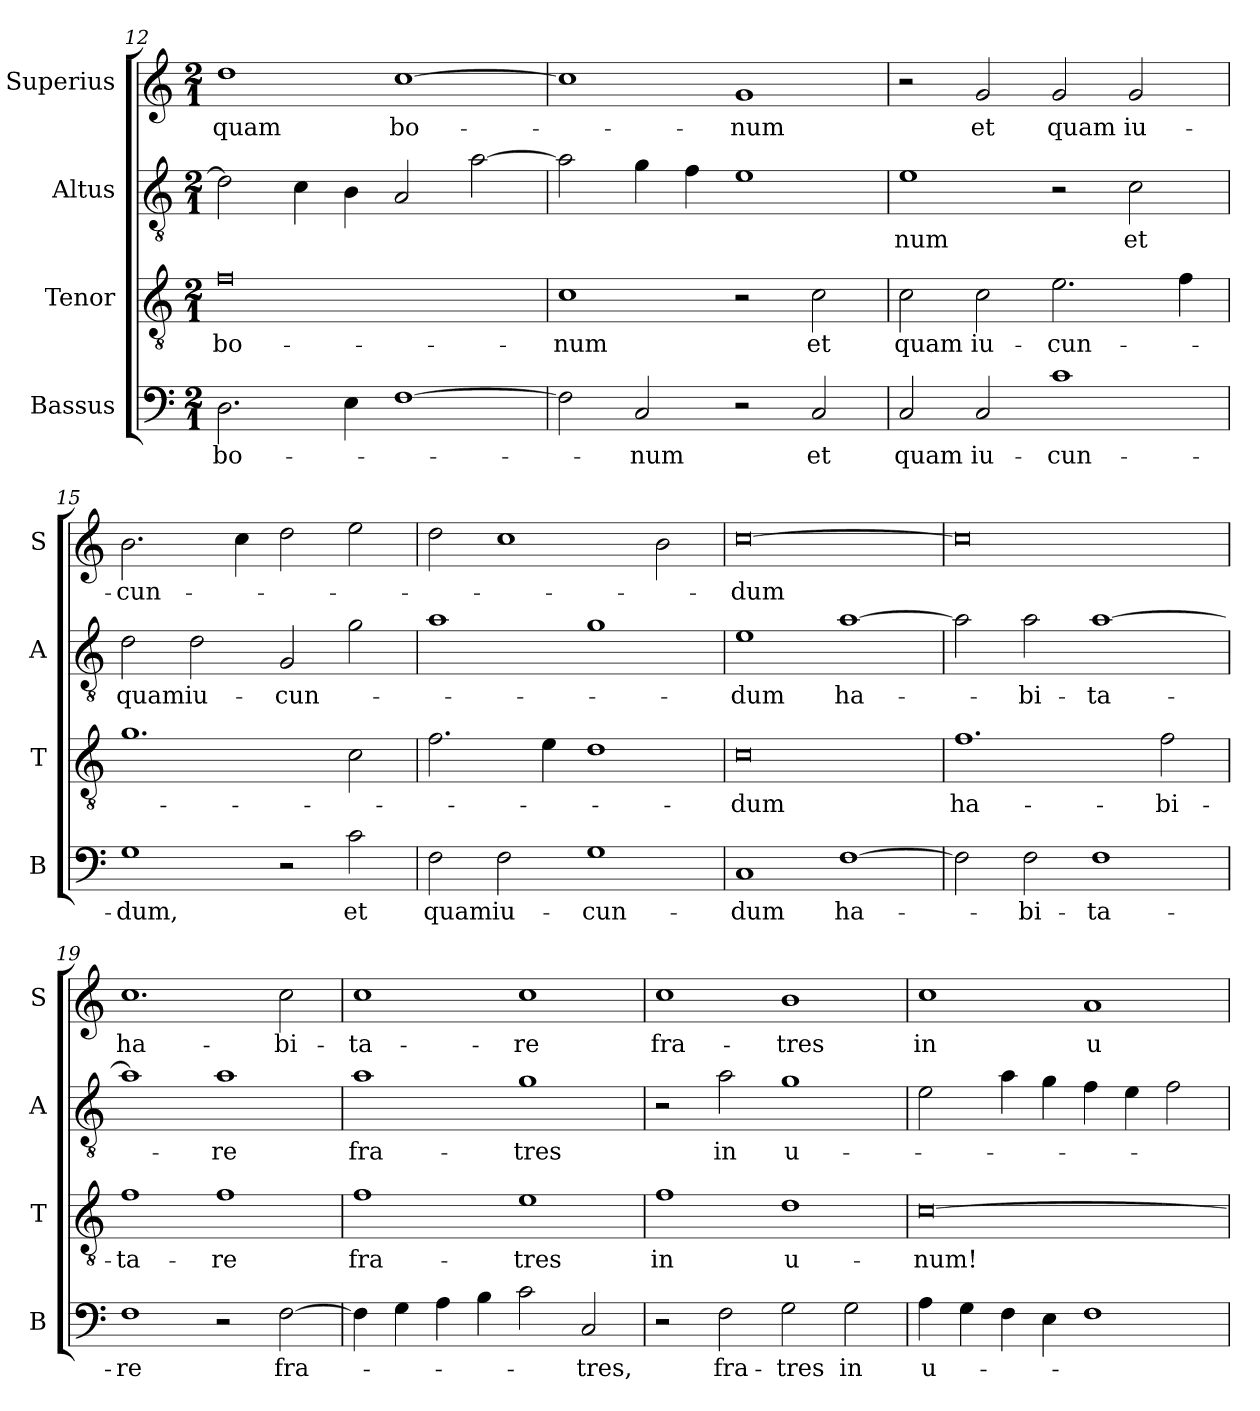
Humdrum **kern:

**kern	**text	**kern	**text	**kern	**text	**kern	**text
*part4	*part4	*part3	*part3	*part2	*part2	*part1	*part1
*staff4	*staff4	*staff3	*staff3	*staff2	*staff2	*staff1	*staff1
*I"Bassus	*	*I"Tenor	*	*I"Altus	*	*I"Superius	*
*I'B	*	*I'T	*	*I'A	*	*I'S	*
*clefF4	*	*clefGv2	*	*clefGv2	*	*clefG2	*
*k[]	*	*k[]	*	*k[]	*	*k[]	*
*M2/1	*	*M2/1	*	*M2/1	*	*M2/1	*
=12	=12	=12	=12	=12	=12	=12	=12
2.D	bo-	0f	bo-	2d]	.	1dd	quam
.	.	.	.	4c	.	.	.
4E	.	.	.	4B	.	.	.
[1F	.	.	.	2A	.	[1cc	bo-
.	.	.	.	[2a	.	.	.
=13	=13	=13	=13	=13	=13	=13	=13
2F]	.	1c	-num	2a]	.	1cc]	.
2C	-num	.	.	4g	.	.	.
.	.	.	.	4f	.	.	.
2r	.	2r	.	1e	.	1g	-num
2C	et	2c	et	.	.	.	.
=14	=14	=14	=14	=14	=14	=14	=14
2C	quam	2c	quam	1e	-num	2r	.
2C	iu-	2c	iu-	.	.	2g	et
1c	-cun-	2.e	-cun-	2r	.	2g	quam
.	.	.	.	2c	et	2g	iu-
.	.	4f	.	.	.	.	.
=15	=15	=15	=15	=15	=15	=15	=15
1G	-dum,	1.g	.	2d	quam	2.b	-cun-
.	.	.	.	2d	iu-	.	.
.	.	.	.	.	.	4cc	.
2r	.	.	.	2G	-cun-	2dd	.
2c	et	2c	.	2g	.	2ee	.
=16	=16	=16	=16	=16	=16	=16	=16
2F	quam	2.f	.	1a	.	2dd	.
2F	iu-	.	.	.	.	1cc	.
.	.	4e	.	.	.	.	.
1G	-cun-	1d	.	1g	.	.	.
.	.	.	.	.	.	2b	.
=17	=17	=17	=17	=17	=17	=17	=17
1C	-dum	0c	-dum	1e	-dum	[0cc	-dum
[1F	ha-	.	.	[1a	ha-	.	.
=18	=18	=18	=18	=18	=18	=18	=18
2F]	.	1.f	ha-	2a]	.	0cc]	.
2F	-bi-	.	.	2a	-bi-	.	.
1F	-ta-	.	.	[1a	-ta-	.	.
.	.	2f	-bi-	.	.	.	.
=19	=19	=19	=19	=19	=19	=19	=19
1F	-re	1f	-ta-	1a]	.	1.cc	ha-
2r	.	1f	-re	1a	-re	.	.
[2F	fra-	.	.	.	.	2cc	-bi-
=20	=20	=20	=20	=20	=20	=20	=20
4F]	.	1f	fra-	1a	fra-	1cc	-ta-
4G	.	.	.	.	.	.	.
4A	.	.	.	.	.	.	.
4B	.	.	.	.	.	.	.
2c	.	1e	-tres	1g	-tres	1cc	-re
2C	-tres,	.	.	.	.	.	.
=21	=21	=21	=21	=21	=21	=21	=21
2r	.	1f	in	2r	.	1cc	fra-
2F	fra-	.	.	2a	in	.	.
2G	-tres	1d	u-	1g	u-	1b	-tres
2G	in	.	.	.	.	.	.
=22	=22	=22	=22	=22	=22	=22	=22
4A	u-	[0c	-num!	2e	.	1cc	in
4G	.	.	.	.	.	.	.
4F	.	.	.	4a	.	.	.
4E	.	.	.	4g	.	.	.
1F	.	.	.	4f	.	1a	u-
.	.	.	.	4e	.	.	.
.	.	.	.	2f	.	.	.
=	=	=	=	=	=	=	=
*-	*-	*-	*-	*-	*-	*-	*-
